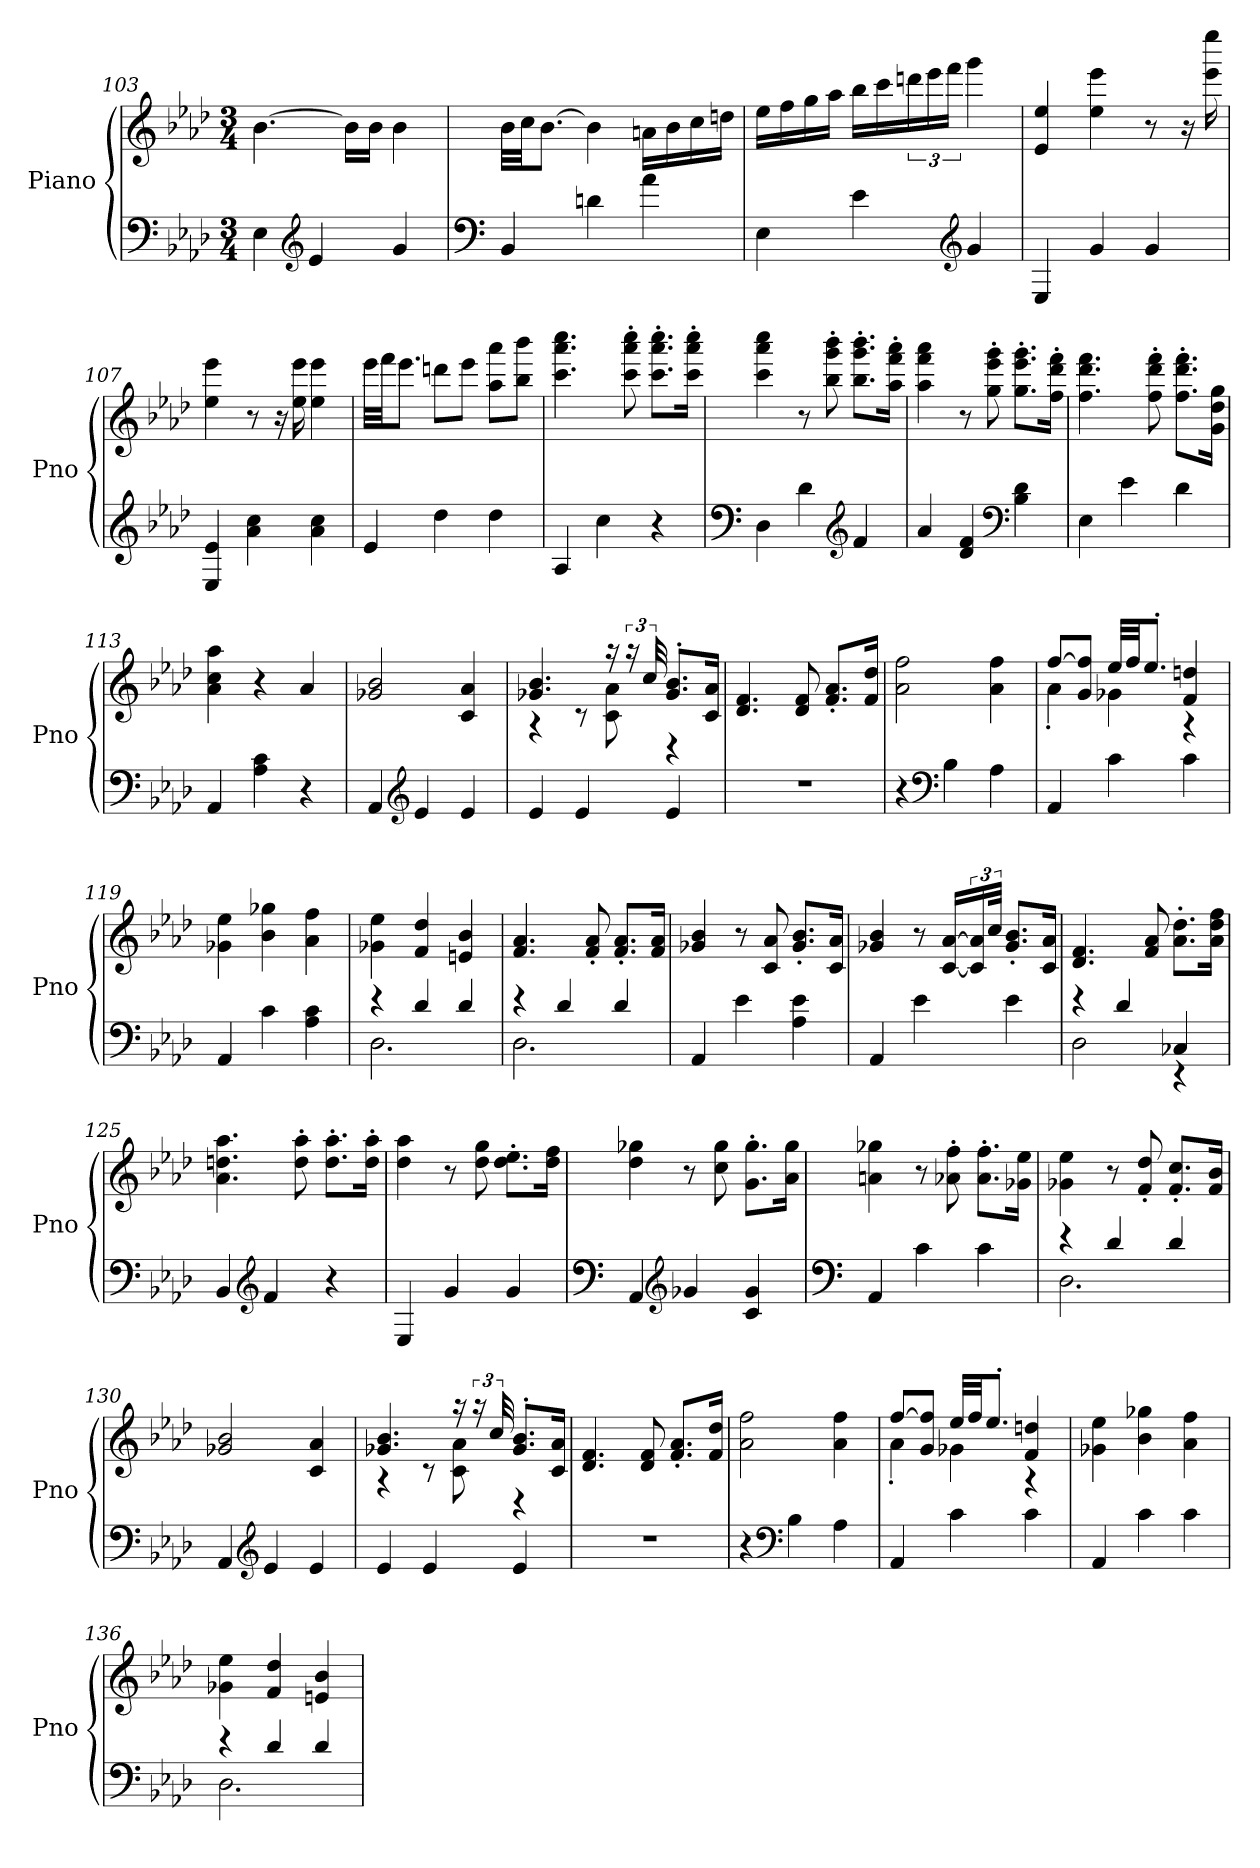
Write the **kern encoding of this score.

**kern	**kern
*part1	*part1
*staff2	*staff1
*I"Piano	*
*I'Pno	*
*clefF4	*clefG2
*k[b-e-a-d-]	*k[b-e-a-d-]
*M3/4	*M3/4
=103	=103
4E-\	[4.b-\
*clefG2	*
4e-/	.
.	16b-\LL]
.	16b-\JJ
4g/	4b-\
=104	=104
*clefF4	*
4BB-/	32b-\LLL
.	32cc\JJ
.	[8.b-\J
4dn\	4b-\]
4a-\	16an\LL
.	16b-\
.	16cc\
.	16ddn\JJ
=105	=105
4E-\	16ee-\LL
.	16ff\
.	16gg\
.	16aa-\JJ
4e-\	16bb-\LL
.	16ccc\
.	24dddn\
.	24eee-\
.	24fff\JJ
*clefG2	*
4g/	4ggg\
=106	=106
4E-/	4e-/ 4ee-/
4g/	4ee-\ 4eee-\
4g/	8r
.	16r
.	16eee-\ 16eeee-\
=107	=107
4E-/ 4e-/	4ee-\ 4eee-\
4a-\ 4cc\	8r
.	16r
.	16ee-\ 16eee-\
4a-\ 4cc\	4ee-\ 4eee-\
=108	=108
4e-/	32eee-\LLL
.	32fff\JJ
.	8.eee-\J
4dd-\	8dddn\L
.	8eee-\J
4dd-\	8aa-\ 8aaa-\L
.	8bb-\ 8bbb-\J
=109	=109
*	*MM162
4A-/	4.ccc\ 4.aaa-\ 4.cccc\
4cc\	.
.	8ccc'\ 8aaa-'\ 8cccc'\
4r	8.ccc'\ 8.aaa-'\ 8.cccc'\L
.	16ccc'\ 16aaa-'\ 16cccc'\Jk
=110	=110
*clefF4	*
4D-\	4ccc\ 4aaa-\ 4cccc\
4d-\	8r
.	8bb-'\ 8ggg'\ 8bbb-'\
*clefG2	*
4f/	8.bb-'\ 8.ggg'\ 8.bbb-'\L
.	16aa-'\ 16fff'\ 16aaa-'\Jk
=111	=111
4a-/	4aa-\ 4fff\ 4aaa-\
4d-/ 4f/	8r
.	8gg'\ 8eee-'\ 8ggg'\
*clefF4	*
4B-\ 4d-\	8.gg'\ 8.eee-'\ 8.ggg'\L
.	16ff'\ 16ddd-'\ 16fff'\Jk
=112	=112
4E-\	4.ff\ 4.ddd-\ 4.fff\
4e-\	.
.	8ff'\ 8ddd-'\ 8fff'\
4d-\	8.ff'\ 8.ddd-'\ 8.fff'\L
.	16g\ 16dd-\ 16gg\Jk
=113	=113
*	*MM180
4AA-/	4a-\ 4cc\ 4aa-\
4A-\ 4c\	4r
4r	4a-/
=114	=114
4AA-/	2g-X/ 2b-/
*clefG2	*
4e-/	.
4e-/	4c/ 4a-/
=115	=115
*	*^
4e-/	4.g-X/ 4.b-/	4r
4e-/	.	8r
.	16r	8c\ 8a-\
.	24r	.
.	48cc/	.
4e-/	8.g-'/ 8.b-'/L	4r
.	16c/ 16a-/Jk	.
*	*v	*v
=116	=116
2.r	4.d-/ 4.f/
.	8d-/ 8f/
.	8.f'/ 8.a-'/L
.	16f/ 16dd-/Jk
=117	=117
4r	2a-\ 2ff\
*clefF4	*
4B-\	.
4A-\	4a-\ 4ff\
=118	=118
*	*^
4AA-/	[8ff/L	4a-'\
.	8g/ 8ff]/J	.
4c\	32ee-/LLL	4g-X\
.	32ff/JJ	.
.	8.ee-'/J	.
4c\	4f/ 4ddn/	4r
*	*v	*v
=119	=119
4AA-/	4g-X\ 4ee-\
4c\	4b-\ 4gg-X\
4A-\ 4c\	4a-\ 4ff\
=120	=120
*^	*
4r	2.D-\	4g-X\ 4ee-\
4d-/	.	4f/ 4dd-/
4d-/	.	4en/ 4b-/
=121	=121	=121
4r	2.D-\	4.f/ 4.a-/
4d-/	.	.
.	.	8f'/ 8a-'/
4d-/	.	8.f'/ 8.a-'/L
.	.	16f/ 16a-/Jk
*v	*v	*
=122	=122
4AA-/	4g-X/ 4b-/
4e-\	8r
.	8c/ 8a-/
4A-\ 4e-\	8.g-'/ 8.b-'/L
.	16c/ 16a-/Jk
=123	=123
4AA-/	4g-X/ 4b-/
4e-\	8r
.	[16c/ [16a-/LL
.	24c]/ 24a-]/
.	48cc/JJk
4e-\	8.g-'/ 8.b-'/L
.	16c/ 16a-/Jk
=124	=124
*^	*
4r	2D-\	4.d-/ 4.f/
4d-/	.	.
.	.	8f/ 8a-/
4C-X/	4r	8.a-'\ 8.dd-'\L
.	.	16a-\ 16dd-\ 16ff\Jk
*v	*v	*
=125	=125
4BB-/	4.a-\ 4.ddn\ 4.aa-\
*clefG2	*
4f/	.
.	8dd'\ 8aa-'\
4r	8.dd'\ 8.aa-'\L
.	16dd'\ 16aa-'\Jk
=126	=126
4E-/	4dd-\ 4aa-\
4g/	8r
.	8dd-\ 8gg\
4g/	8.dd-'\ 8.ee-'\L
.	16dd-\ 16ff\Jk
=127	=127
*clefF4	*
4AA-/	4dd-\ 4gg-X\
*clefG2	*
4g-X/	8r
.	8cc\ 8gg-\
4c/ 4g-/	8.g'\ 8.gg-'\L
.	16a-\ 16gg-\Jk
=128	=128
*clefF4	*
4AA-/	4an\ 4gg-X\
4c\	8r
.	8a-X'\ 8ff'\
4c\	8.a-'\ 8.ff'\L
.	16g-X\ 16ee-\Jk
=129	=129
*^	*
4r	2.D-\	4g-X\ 4ee-\
4d-/	.	8r
.	.	8f'/ 8dd-'/
4d-/	.	8.f'/ 8.cc'/L
.	.	16f/ 16b-/Jk
*v	*v	*
=130	=130
4AA-/	2g-X/ 2b-/
*clefG2	*
4e-/	.
4e-/	4c/ 4a-/
=131	=131
*	*^
4e-/	4.g-X/ 4.b-/	4r
4e-/	.	8r
.	16r	8c\ 8a-\
.	24r	.
.	48cc/	.
4e-/	8.g-'/ 8.b-'/L	4r
.	16c/ 16a-/Jk	.
*	*v	*v
=132	=132
2.r	4.d-/ 4.f/
.	8d-/ 8f/
.	8.f'/ 8.a-'/L
.	16f/ 16dd-/Jk
=133	=133
4r	2a-\ 2ff\
*clefF4	*
4B-\	.
4A-\	4a-\ 4ff\
=134	=134
*	*^
4AA-/	[8ff/L	4a-'\
.	8g/ 8ff]/J	.
4c\	32ee-/LLL	4g-X\
.	32ff/JJ	.
.	8.ee-'/J	.
4c\	4f/ 4ddn/	4r
*	*v	*v
=135	=135
4AA-/	4g-X\ 4ee-\
4c\	4b-\ 4gg-X\
4c\	4a-\ 4ff\
=136	=136
*^	*
4r	2.D-\	4g-X\ 4ee-\
4d-/	.	4f/ 4dd-/
4d-/	.	4en/ 4b-/
*v	*v	*
=	=
*-	*-
